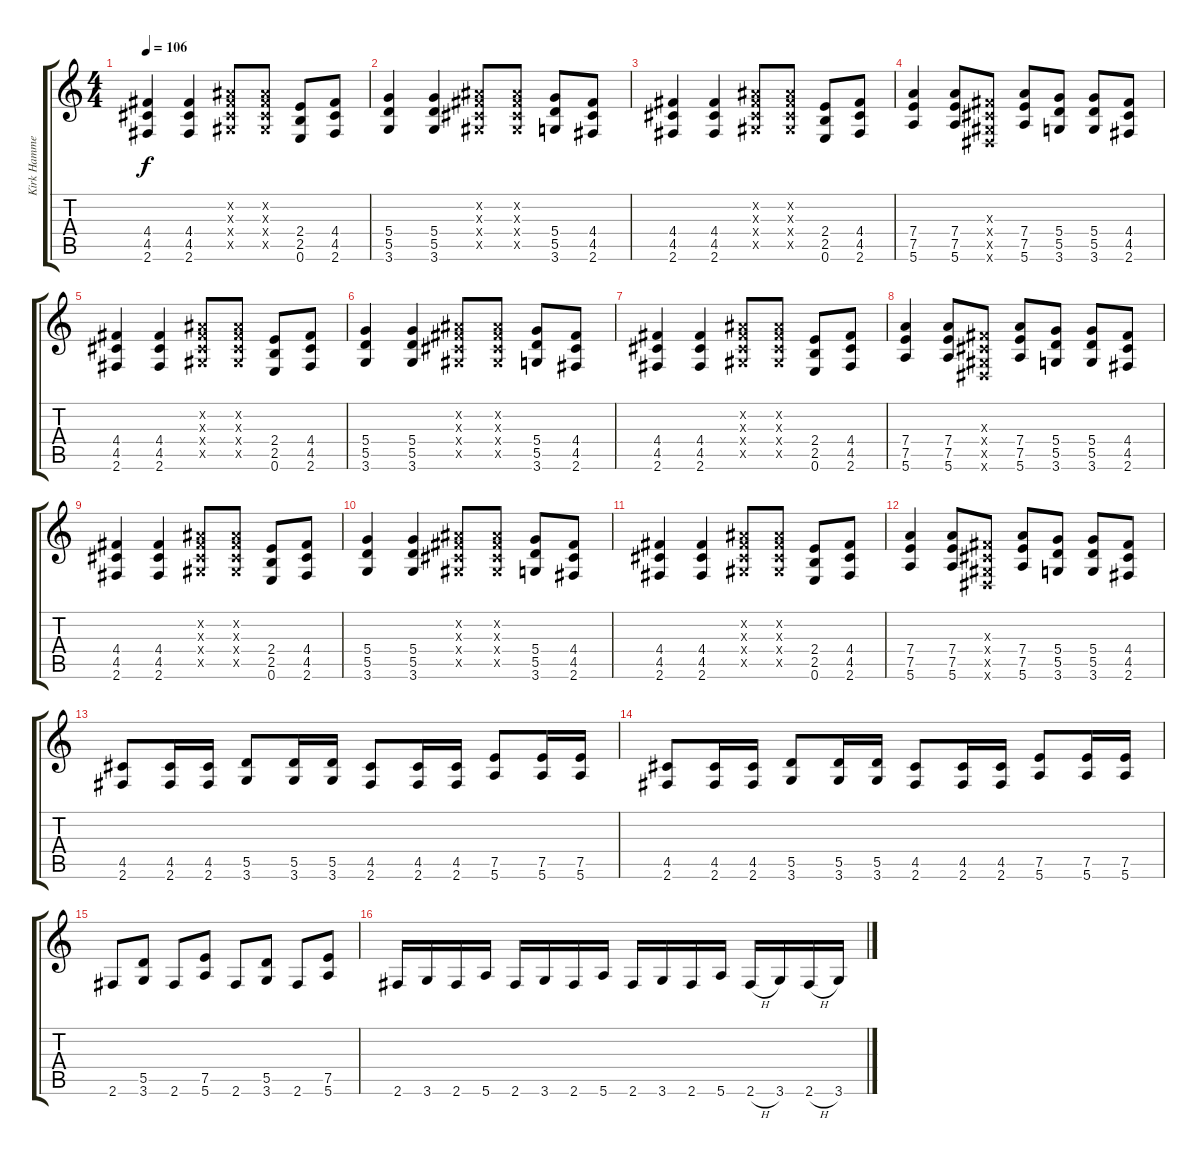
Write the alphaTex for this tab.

\track ("Kirk Hammett" "Kirk Hamme") {instrument distortionguitar}
\staff {score tabs}
\tuning (E4 B3 G3 D3 A2 E2) {hide}
\ts (4 4)
\tempo 106
\clef g2
\ks c
(4.4 4.5 2.6).4{dy f} (4.4 4.5 2.6).4 (-1.2{x} -1.3{x} -1.4{x} -1.5{x}).8 (-1.2{x} -1.3{x} -1.4{x} -1.5{x}).8 (2.4 2.5 0.6).8 (4.4 4.5 2.6).8 |
(5.4 5.5 3.6).4 (5.4 5.5 3.6).4 (-1.2{x} -1.3{x} -1.4{x} -1.5{x}).8 (-1.2{x} -1.3{x} -1.4{x} -1.5{x}).8 (5.4 5.5 3.6).8 (4.4 4.5 2.6).8 |
(4.4 4.5 2.6).4 (4.4 4.5 2.6).4 (-1.2{x} -1.3{x} -1.4{x} -1.5{x}).8 (-1.2{x} -1.3{x} -1.4{x} -1.5{x}).8 (2.4 2.5 0.6).8 (4.4 4.5 2.6).8 |
(7.4 7.5 5.6).4 (7.4 7.5 5.6).8 (-1.3{x} -1.4{x} -1.5{x} -1.6{x}).8 (7.4 7.5 5.6).8 (5.4 5.5 3.6).8 (5.4 5.5 3.6).8 (4.4 4.5 2.6).8 |
(4.4 4.5 2.6).4 (4.4 4.5 2.6).4 (-1.2{x} -1.3{x} -1.4{x} -1.5{x}).8 (-1.2{x} -1.3{x} -1.4{x} -1.5{x}).8 (2.4 2.5 0.6).8 (4.4 4.5 2.6).8 |
(5.4 5.5 3.6).4 (5.4 5.5 3.6).4 (-1.2{x} -1.3{x} -1.4{x} -1.5{x}).8 (-1.2{x} -1.3{x} -1.4{x} -1.5{x}).8 (5.4 5.5 3.6).8 (4.4 4.5 2.6).8 |
(4.4 4.5 2.6).4 (4.4 4.5 2.6).4 (-1.2{x} -1.3{x} -1.4{x} -1.5{x}).8 (-1.2{x} -1.3{x} -1.4{x} -1.5{x}).8 (2.4 2.5 0.6).8 (4.4 4.5 2.6).8 |
(7.4 7.5 5.6).4 (7.4 7.5 5.6).8 (-1.3{x} -1.4{x} -1.5{x} -1.6{x}).8 (7.4 7.5 5.6).8 (5.4 5.5 3.6).8 (5.4 5.5 3.6).8 (4.4 4.5 2.6).8 |
(4.4 4.5 2.6).4 (4.4 4.5 2.6).4 (-1.2{x} -1.3{x} -1.4{x} -1.5{x}).8 (-1.2{x} -1.3{x} -1.4{x} -1.5{x}).8 (2.4 2.5 0.6).8 (4.4 4.5 2.6).8 |
(5.4 5.5 3.6).4 (5.4 5.5 3.6).4 (-1.2{x} -1.3{x} -1.4{x} -1.5{x}).8 (-1.2{x} -1.3{x} -1.4{x} -1.5{x}).8 (5.4 5.5 3.6).8 (4.4 4.5 2.6).8 |
(4.4 4.5 2.6).4 (4.4 4.5 2.6).4 (-1.2{x} -1.3{x} -1.4{x} -1.5{x}).8 (-1.2{x} -1.3{x} -1.4{x} -1.5{x}).8 (2.4 2.5 0.6).8 (4.4 4.5 2.6).8 |
(7.4 7.5 5.6).4 (7.4 7.5 5.6).8 (-1.3{x} -1.4{x} -1.5{x} -1.6{x}).8 (7.4 7.5 5.6).8 (5.4 5.5 3.6).8 (5.4 5.5 3.6).8 (4.4 4.5 2.6).8 |
(4.5 2.6).8 (4.5 2.6).16 (4.5 2.6).16 (5.5 3.6).8 (5.5 3.6).16 (5.5 3.6).16 (4.5 2.6).8 (4.5 2.6).16 (4.5 2.6).16 (7.5 5.6).8 (7.5 5.6).16 (7.5 5.6).16 |
(4.5 2.6).8 (4.5 2.6).16 (4.5 2.6).16 (5.5 3.6).8 (5.5 3.6).16 (5.5 3.6).16 (4.5 2.6).8 (4.5 2.6).16 (4.5 2.6).16 (7.5 5.6).8 (7.5 5.6).16 (7.5 5.6).16 |
2.6.8 (5.5 3.6).8 2.6.8 (7.5 5.6).8 2.6.8 (5.5 3.6).8 2.6.8 (7.5 5.6).8 |
2.6.16 3.6.16 2.6.16 5.6.16 2.6.16 3.6.16 2.6.16 5.6.16 2.6.16 3.6.16 2.6.16 5.6.16 2.6{h}.16 3.6.16 2.6{h}.16 3.6.16
